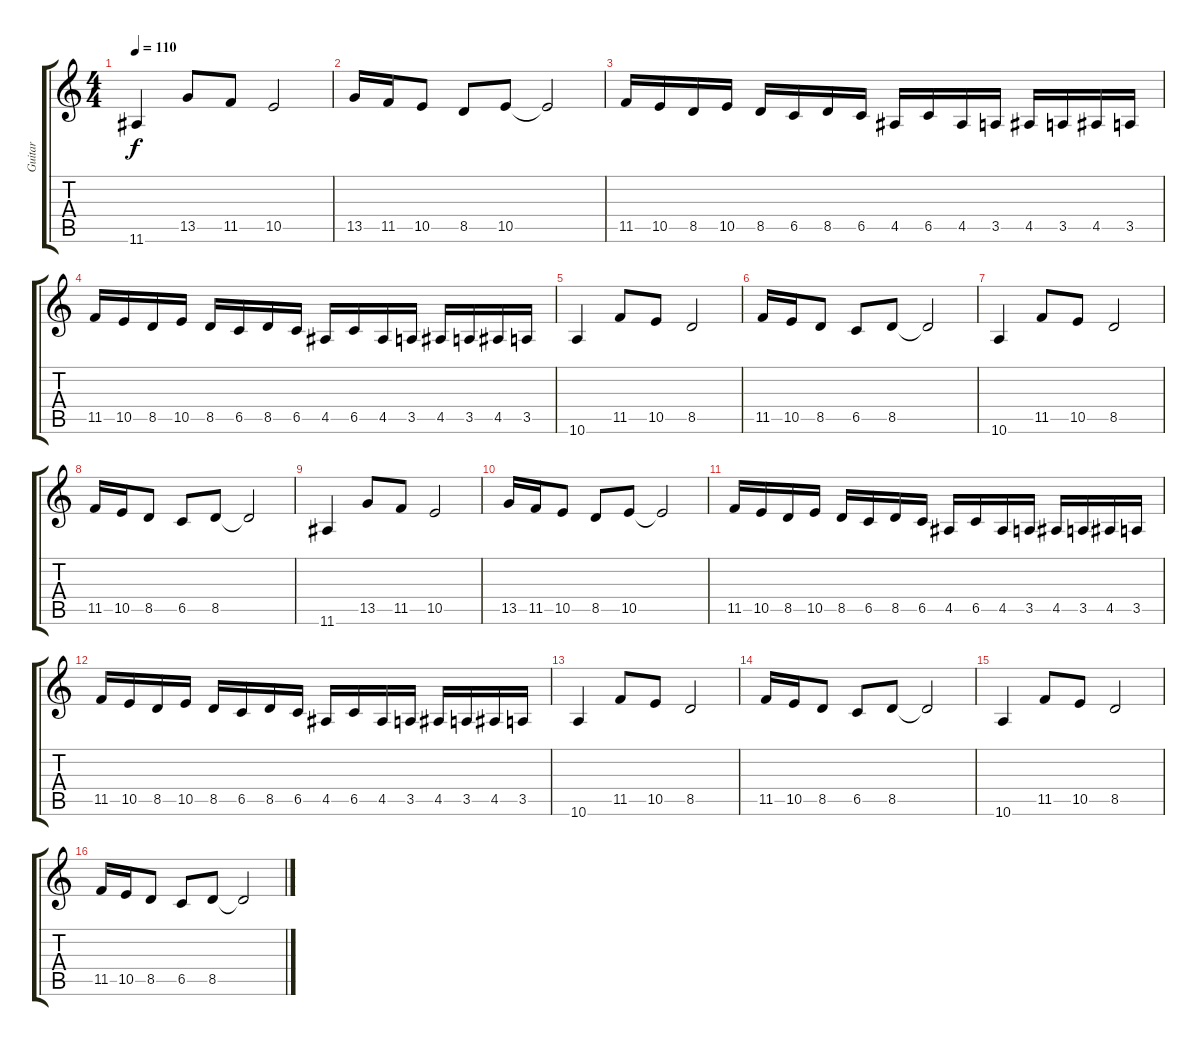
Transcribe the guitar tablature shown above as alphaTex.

\track ("Guitar" "Guitar") {instrument overdrivenguitar}
\staff {score tabs}
\tuning (Db4 Ab3 E3 B2 Gb2 B1) {hide}
\ts (4 4)
\tempo 110
\clef g2
\ks c
11.6.4{dy f} 13.5.8 11.5.8 10.5.2 |
13.5.16 11.5.16 10.5.8 8.5.8 10.5.8 10.5{t}.2 |
11.5.16 10.5.16 8.5.16 10.5.16 8.5.16 6.5.16 8.5.16 6.5.16 4.5.16 6.5.16 4.5.16 3.5.16 4.5.16 3.5.16 4.5.16 3.5.16 |
11.5.16 10.5.16 8.5.16 10.5.16 8.5.16 6.5.16 8.5.16 6.5.16 4.5.16 6.5.16 4.5.16 3.5.16 4.5.16 3.5.16 4.5.16 3.5.16 |
10.6.4 11.5.8 10.5.8 8.5.2 |
11.5.16 10.5.16 8.5.8 6.5.8 8.5.8 8.5{t}.2 |
10.6.4 11.5.8 10.5.8 8.5.2 |
11.5.16 10.5.16 8.5.8 6.5.8 8.5.8 8.5{t}.2 |
11.6.4 13.5.8 11.5.8 10.5.2 |
13.5.16 11.5.16 10.5.8 8.5.8 10.5.8 10.5{t}.2 |
11.5.16 10.5.16 8.5.16 10.5.16 8.5.16 6.5.16 8.5.16 6.5.16 4.5.16 6.5.16 4.5.16 3.5.16 4.5.16 3.5.16 4.5.16 3.5.16 |
11.5.16 10.5.16 8.5.16 10.5.16 8.5.16 6.5.16 8.5.16 6.5.16 4.5.16 6.5.16 4.5.16 3.5.16 4.5.16 3.5.16 4.5.16 3.5.16 |
10.6.4 11.5.8 10.5.8 8.5.2 |
11.5.16 10.5.16 8.5.8 6.5.8 8.5.8 8.5{t}.2 |
10.6.4 11.5.8 10.5.8 8.5.2 |
11.5.16 10.5.16 8.5.8 6.5.8 8.5.8 8.5{t}.2
